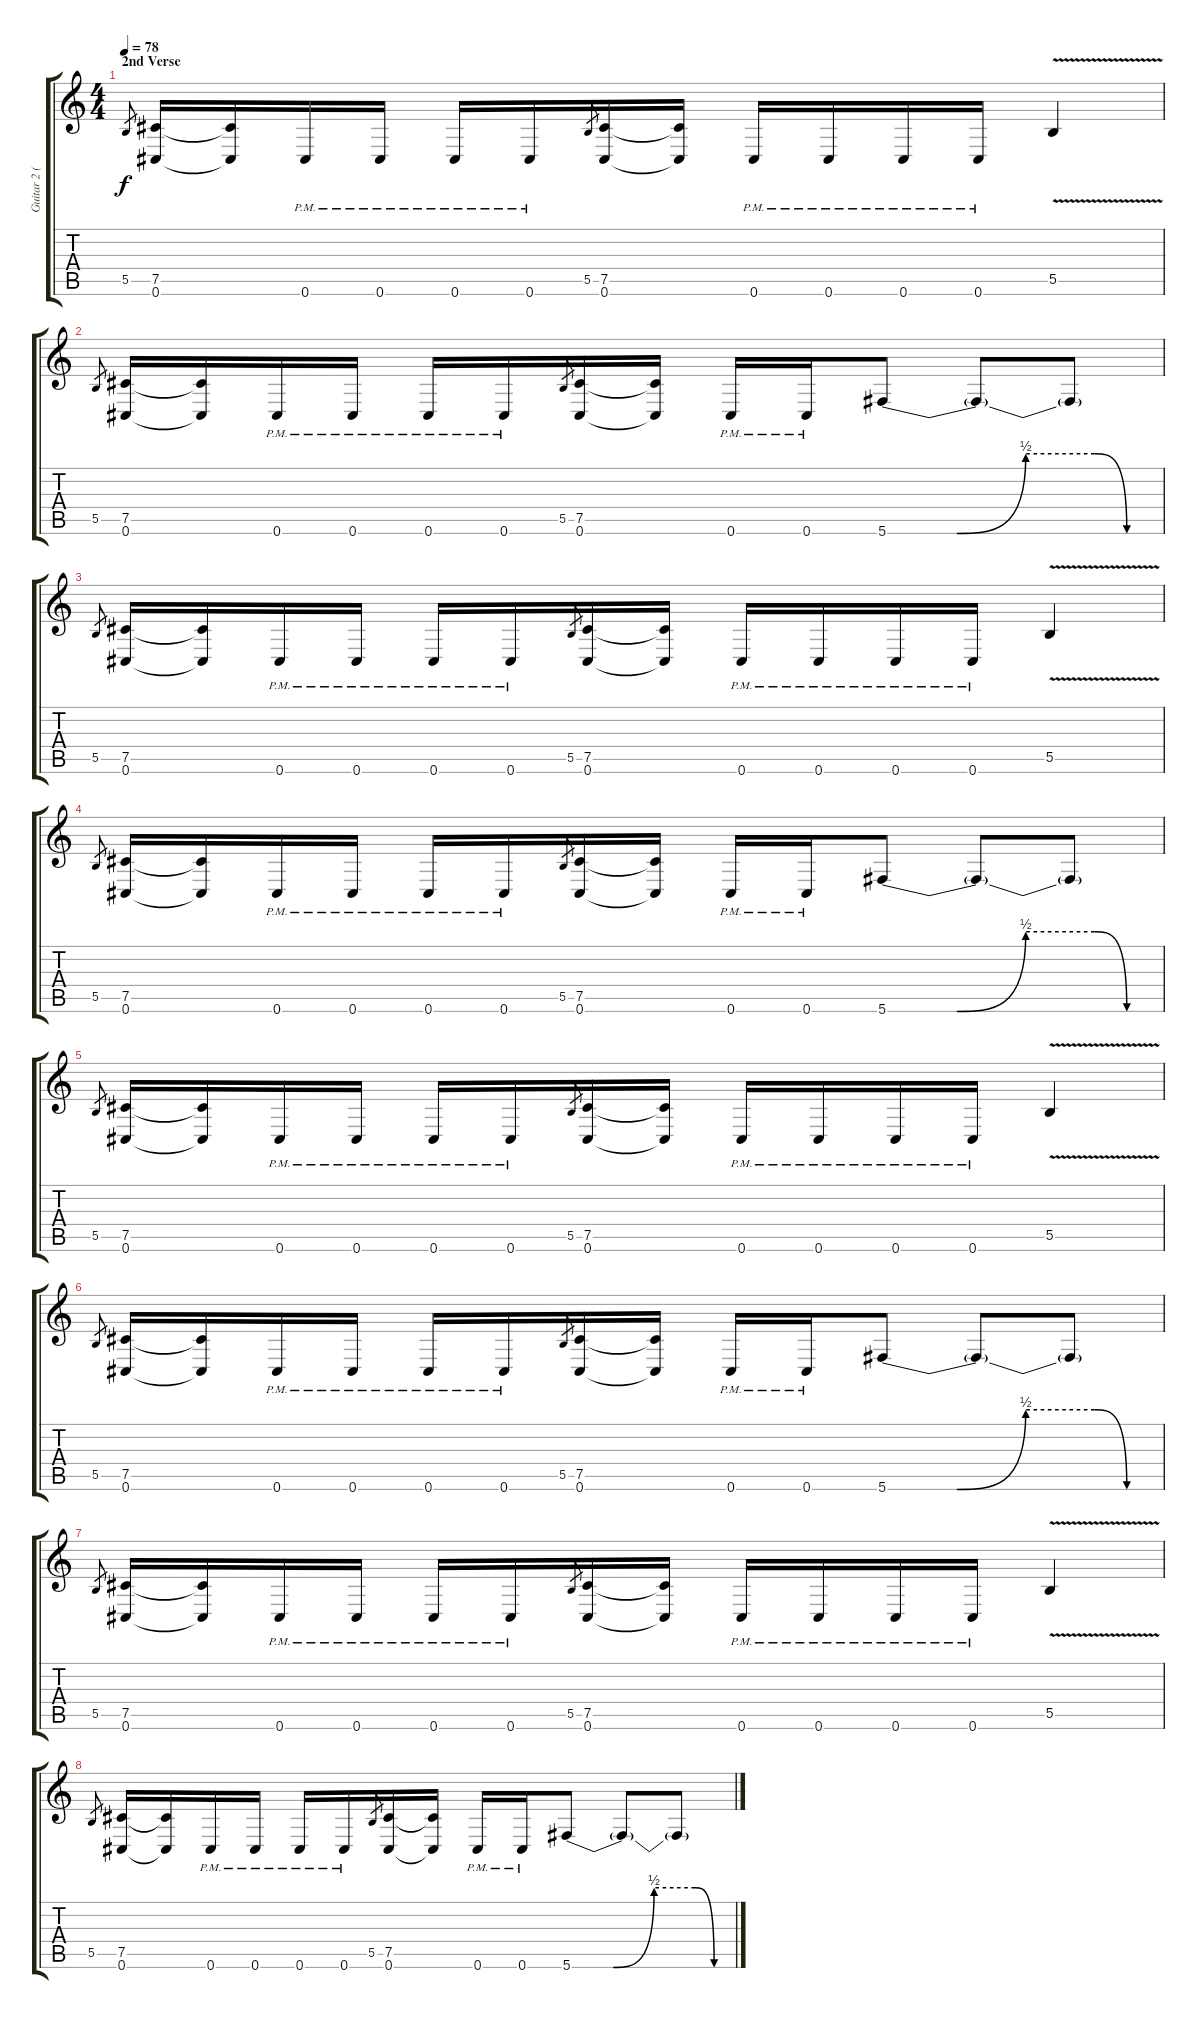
\track ("Guitar 2 (Tony Iommi)" "Guitar 2 (") {instrument overdrivenguitar}
\staff {score tabs}
\tuning (Db4 Ab3 E3 B2 Gb2 Db2) {hide}
\ts (4 4)
\section ("" "2nd Verse")
\tempo 78
\clef g2
\ks c
5.5.8{gr dy f} (7.5 0.6).16 (7.5{t} 0.6{t}).16 0.6{pm}.16 0.6{pm}.16 0.6{pm}.16 0.6{pm}.16 5.5.8{gr} (7.5 0.6).16 (7.5{t} 0.6{t}).16 0.6{pm}.16 0.6{pm}.16 0.6{pm}.16 0.6{pm}.16 5.5{v}.4 |
5.5.8{gr} (7.5 0.6).16 (7.5{t} 0.6{t}).16 0.6{pm}.16 0.6{pm}.16 0.6{pm}.16 0.6{pm}.16 5.5.8{gr} (7.5 0.6).16 (7.5{t} 0.6{t}).16 0.6{pm}.16 0.6{pm}.16 5.6{be (custom 0 0 15 0 30 2 45 2 52 0 60 0)}.8 5.6{t}.8 5.6{t}.8 |
5.5.8{gr} (7.5 0.6).16 (7.5{t} 0.6{t}).16 0.6{pm}.16 0.6{pm}.16 0.6{pm}.16 0.6{pm}.16 5.5.8{gr} (7.5 0.6).16 (7.5{t} 0.6{t}).16 0.6{pm}.16 0.6{pm}.16 0.6{pm}.16 0.6{pm}.16 5.5{v}.4 |
5.5.8{gr} (7.5 0.6).16 (7.5{t} 0.6{t}).16 0.6{pm}.16 0.6{pm}.16 0.6{pm}.16 0.6{pm}.16 5.5.8{gr} (7.5 0.6).16 (7.5{t} 0.6{t}).16 0.6{pm}.16 0.6{pm}.16 5.6{be (custom 0 0 15 0 30 2 45 2 52 0 60 0)}.8 5.6{t}.8 5.6{t}.8 |
5.5.8{gr} (7.5 0.6).16 (7.5{t} 0.6{t}).16 0.6{pm}.16 0.6{pm}.16 0.6{pm}.16 0.6{pm}.16 5.5.8{gr} (7.5 0.6).16 (7.5{t} 0.6{t}).16 0.6{pm}.16 0.6{pm}.16 0.6{pm}.16 0.6{pm}.16 5.5{v}.4 |
5.5.8{gr} (7.5 0.6).16 (7.5{t} 0.6{t}).16 0.6{pm}.16 0.6{pm}.16 0.6{pm}.16 0.6{pm}.16 5.5.8{gr} (7.5 0.6).16 (7.5{t} 0.6{t}).16 0.6{pm}.16 0.6{pm}.16 5.6{be (custom 0 0 15 0 30 2 45 2 52 0 60 0)}.8 5.6{t}.8 5.6{t}.8 |
5.5.8{gr} (7.5 0.6).16 (7.5{t} 0.6{t}).16 0.6{pm}.16 0.6{pm}.16 0.6{pm}.16 0.6{pm}.16 5.5.8{gr} (7.5 0.6).16 (7.5{t} 0.6{t}).16 0.6{pm}.16 0.6{pm}.16 0.6{pm}.16 0.6{pm}.16 5.5{v}.4 |
5.5.8{gr} (7.5 0.6).16 (7.5{t} 0.6{t}).16 0.6{pm}.16 0.6{pm}.16 0.6{pm}.16 0.6{pm}.16 5.5.8{gr} (7.5 0.6).16 (7.5{t} 0.6{t}).16 0.6{pm}.16 0.6{pm}.16 5.6{be (custom 0 0 15 0 30 2 45 2 52 0 60 0)}.8 5.6{t}.8 5.6{t}.8
